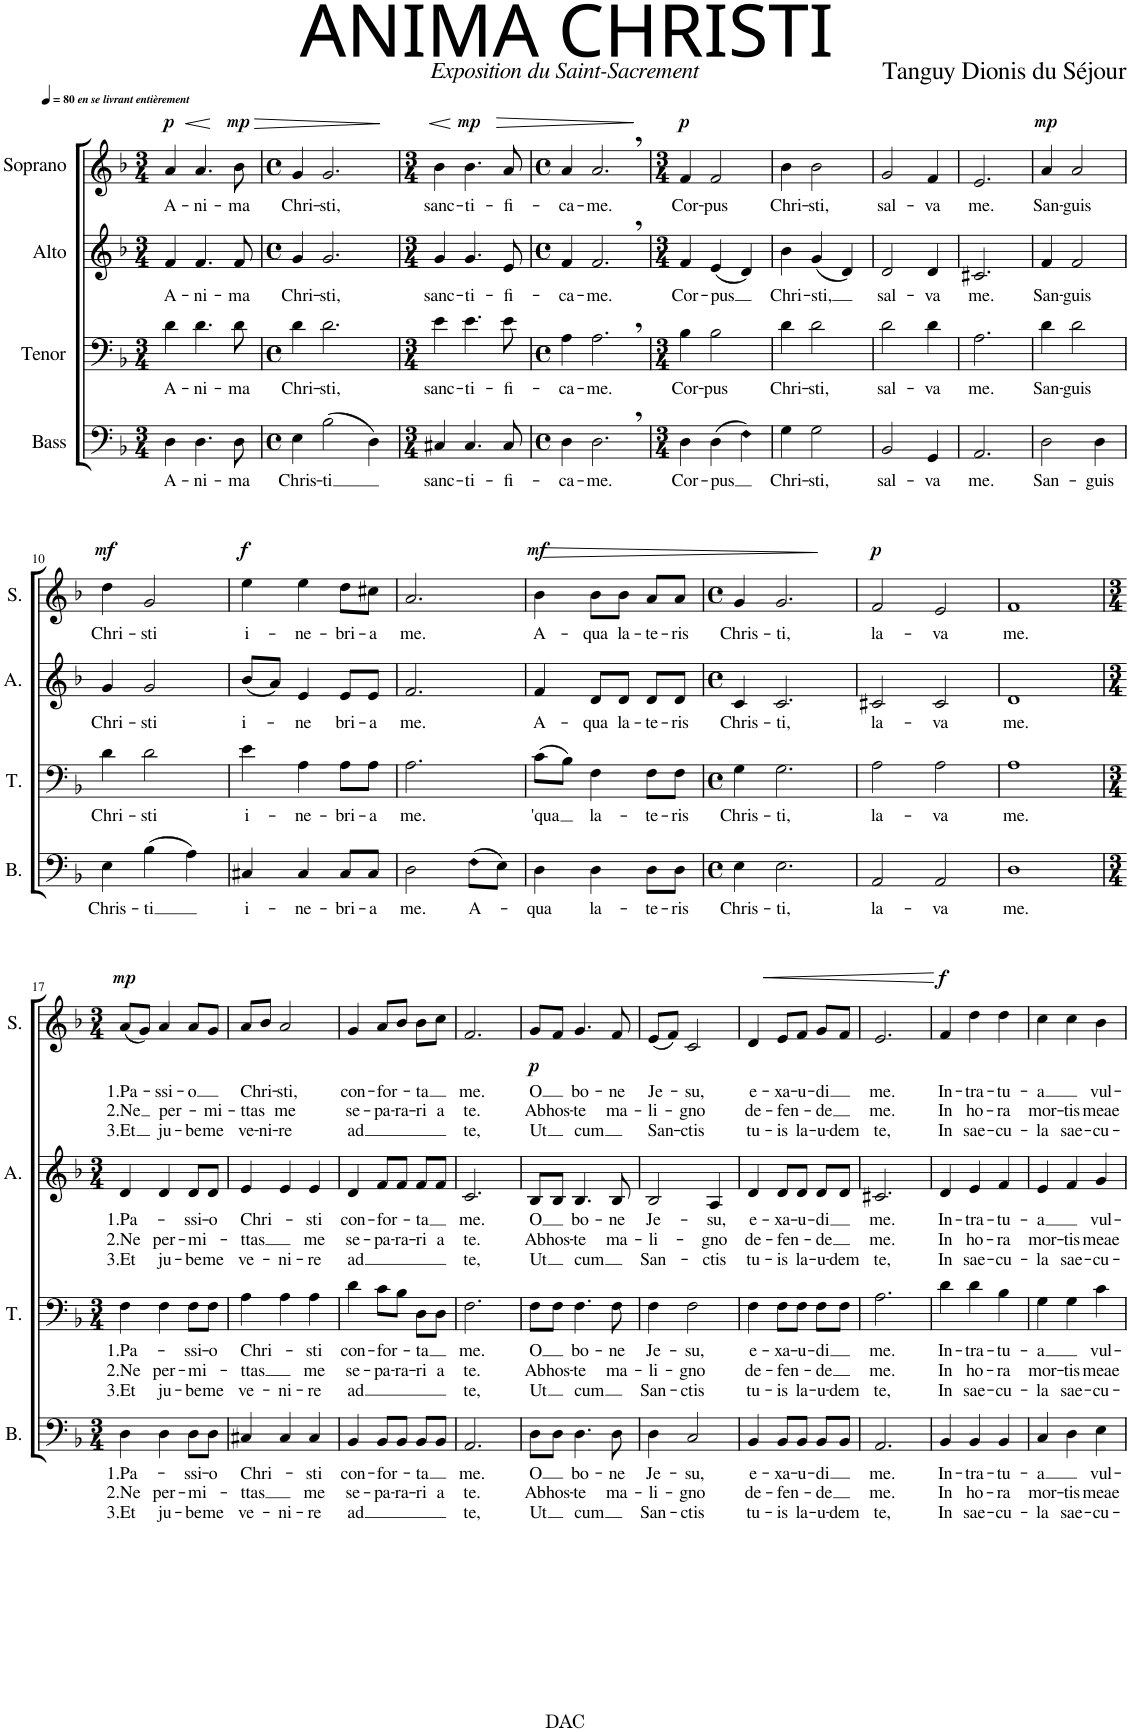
**kern	**text	**text	**text	**kern	**text	**text	**text	**kern	**text	**text	**text	**kern	**text	**text	**text	**dynam
*part4	*part4	*part4	*part4	*part3	*part3	*part3	*part3	*part2	*part2	*part2	*part2	*part1	*part1	*part1	*part1	*part1
*staff4	*staff4	*staff4	*staff4	*staff3	*staff3	*staff3	*staff3	*staff2	*staff2	*staff2	*staff2	*staff1	*staff1	*staff1	*staff1	*staff1
*I"Bass	*	*	*	*I"Tenor	*	*	*	*I"Alto	*	*	*	*I"Soprano	*	*	*	*
*I'B.	*	*	*	*I'T.	*	*	*	*I'A.	*	*	*	*I'S.	*	*	*	*
*clefF4	*	*	*	*clefF4	*	*	*	*clefG2	*	*	*	*clefG2	*	*	*	*
*k[b-]	*	*	*	*k[b-]	*	*	*	*k[b-]	*	*	*	*k[b-]	*	*	*	*
*M3/4	*	*	*	*M3/4	*	*	*	*M3/4	*	*	*	*M3/4	*	*	*	*
*MM80	*	*	*	*MM80	*	*	*	*MM80	*	*	*	*MM80	*	*	*	*
=1	=1	=1	=1	=1	=1	=1	=1	=1	=1	=1	=1	=1	=1	=1	=1	=1
!	!	!	!	!	!	!	!	!	!	!	!	!LO:TX:a:i:t=en se livrant entièrement	!	!	!	!
!	!LO:LY:b	!	!	!	!LO:LY:b	!	!	!	!LO:LY:b	!	!	!	!LO:LY:b	!	!	!LO:DY:a
4D\	A-	.	.	4d\	A-	.	.	4f/	A-	.	.	4a/	A-	.	.	p
!	!LO:LY:b	!	!	!	!LO:LY:b	!	!	!	!LO:LY:b	!	!	!	!LO:LY:b	!	!	!LO:HP:b
4.D\	-ni-	.	.	4.d\	-ni-	.	.	4.f/	-ni-	.	.	4.a/	-ni-	.	.	<
!	!LO:LY:b	!	!	!	!LO:LY:b	!	!	!	!LO:LY:b	!	!	!	!LO:LY:b	!	!	!LO:DY:a
8D\	-ma	.	.	8d\	-ma	.	.	8f/	-ma	.	.	8b-\	-ma	.	.	mp
.	.	.	.	.	.	.	.	.	.	.	.	.	.	.	.	[
=2	=2	=2	=2	=2	=2	=2	=2	=2	=2	=2	=2	=2	=2	=2	=2	=2
*M4/4	*	*	*	*M4/4	*	*	*	*M4/4	*	*	*	*M4/4	*	*	*	*
*met(c)	*	*	*	*met(c)	*	*	*	*met(c)	*	*	*	*met(c)	*	*	*	*
!	!LO:LY:b	!	!	!	!LO:LY:b	!	!	!	!LO:LY:b	!	!	!	!LO:LY:b	!	!	!LO:HP:b
4E\	Chris-	.	.	4d\	Chri-	.	.	4g/	Chri-	.	.	4g/	Chri-	.	.	>
!	!LO:LY:b	!	!	!	!LO:LY:b	!	!	!	!LO:LY:b	!	!	!	!LO:LY:b	!	!	!
(2B-\	-ti	.	.	2.d\	-sti,	.	.	2.g/	-sti,	.	.	2.g/	-sti,	.	.	.
4D\)	.	.	.	.	.	.	.	.	.	.	.	.	.	.	.	.
.	.	.	.	.	.	.	.	.	.	.	.	.	.	.	.	]
=3	=3	=3	=3	=3	=3	=3	=3	=3	=3	=3	=3	=3	=3	=3	=3	=3
*M3/4	*	*	*	*M3/4	*	*	*	*M3/4	*	*	*	*M3/4	*	*	*	*
!	!LO:LY:b	!	!	!	!LO:LY:b	!	!	!	!LO:LY:b	!	!	!	!LO:LY:b	!	!	!LO:HP:b
4C#X/	sanc-	.	.	4e\	sanc-	.	.	4g/	sanc-	.	.	4b-\	sanc-	.	.	<
!	!LO:LY:b	!	!	!	!LO:LY:b	!	!	!	!LO:LY:b	!	!	!	!LO:LY:b	!	!	!LO:DY:a
4.C#/	-ti-	.	.	4.e\	-ti-	.	.	4.g/	-ti-	.	.	4.b-\	-ti-	.	.	mp
!	!LO:LY:b	!	!	!	!LO:LY:b	!	!	!	!LO:LY:b	!	!	!	!LO:LY:b	!	!	!LO:HP:b
8C#/	-fi-	.	.	8e\	-fi-	.	.	8e/	-fi-	.	.	8a/	-fi-	.	.	>
.	.	.	.	.	.	.	.	.	.	.	.	.	.	.	.	[ ]
=4	=4	=4	=4	=4	=4	=4	=4	=4	=4	=4	=4	=4	=4	=4	=4	=4
*M4/4	*	*	*	*M4/4	*	*	*	*M4/4	*	*	*	*M4/4	*	*	*	*
*met(c)	*	*	*	*met(c)	*	*	*	*met(c)	*	*	*	*met(c)	*	*	*	*
!	!LO:LY:b	!	!	!	!LO:LY:b	!	!	!	!LO:LY:b	!	!	!	!LO:LY:b	!	!	!
4D\	-ca-	.	.	4A\	-ca-	.	.	4f/	-ca-	.	.	4a/	-ca-	.	.	.
!	!LO:LY:b	!	!	!	!LO:LY:b	!	!	!	!LO:LY:b	!	!	!	!LO:LY:b	!	!	!
2.D,\	-me.	.	.	2.A,\	-me.	.	.	2.f,/	-me.	.	.	2.a,/	-me.	.	.	.
=5	=5	=5	=5	=5	=5	=5	=5	=5	=5	=5	=5	=5	=5	=5	=5	=5
*M3/4	*	*	*	*M3/4	*	*	*	*M3/4	*	*	*	*M3/4	*	*	*	*
!	!LO:LY:b	!	!	!	!LO:LY:b	!	!	!	!LO:LY:b	!	!	!	!LO:LY:b	!	!	!LO:DY:a
4D\	Cor-	.	.	4B-\	Cor-	.	.	4f/	Cor-	.	.	4f/	Cor-	.	.	p
!	!LO:LY:b	!	!	!	!LO:LY:b	!	!	!	!LO:LY:b	!	!	!	!LO:LY:b	!	!	!
(4D\	-pus	.	.	2B-\	-pus	.	.	(4e/	-pus	.	.	2f/	-pus	.	.	.
!LO:N:head=diamond	!	!	!	!	!	!	!	!	!	!	!	!	!	!	!	!
4F\)	.	.	.	.	.	.	.	4d/)	.	.	.	.	.	.	.	.
=6	=6	=6	=6	=6	=6	=6	=6	=6	=6	=6	=6	=6	=6	=6	=6	=6
!	!LO:LY:b	!	!	!	!LO:LY:b	!	!	!	!LO:LY:b	!	!	!	!LO:LY:b	!	!	!
4G\	Chri-	.	.	4d\	Chri-	.	.	4b-\	Chri-	.	.	4b-\	Chri-	.	.	.
!	!LO:LY:b	!	!	!	!LO:LY:b	!	!	!	!LO:LY:b	!	!	!	!LO:LY:b	!	!	!
2G\	-sti,	.	.	2d\	-sti,	.	.	(4g/	-sti,	.	.	2b-\	-sti,	.	.	.
.	.	.	.	.	.	.	.	4d/)	.	.	.	.	.	.	.	.
=7	=7	=7	=7	=7	=7	=7	=7	=7	=7	=7	=7	=7	=7	=7	=7	=7
!	!LO:LY:b	!	!	!	!LO:LY:b	!	!	!	!LO:LY:b	!	!	!	!LO:LY:b	!	!	!
2BB-/	sal-	.	.	2d\	sal-	.	.	2d/	sal-	.	.	2g/	sal-	.	.	.
!	!LO:LY:b	!	!	!	!LO:LY:b	!	!	!	!LO:LY:b	!	!	!	!LO:LY:b	!	!	!
4GG/	-va	.	.	4d\	-va	.	.	4d/	-va	.	.	4f/	-va	.	.	.
=8	=8	=8	=8	=8	=8	=8	=8	=8	=8	=8	=8	=8	=8	=8	=8	=8
!	!LO:LY:b	!	!	!	!LO:LY:b	!	!	!	!LO:LY:b	!	!	!	!LO:LY:b	!	!	!
2.AA/	me.	.	.	2.A\	me.	.	.	2.c#X/	me.	.	.	2.e/	me.	.	.	.
=9	=9	=9	=9	=9	=9	=9	=9	=9	=9	=9	=9	=9	=9	=9	=9	=9
!	!LO:LY:b	!	!	!	!LO:LY:b	!	!	!	!LO:LY:b	!	!	!	!LO:LY:b	!	!	!LO:DY:a
2D\	San-	.	.	4d\	San-	.	.	4f/	San-	.	.	4a/	San-	.	.	mp
!	!	!	!	!	!LO:LY:b	!	!	!	!LO:LY:b	!	!	!	!LO:LY:b	!	!	!
.	.	.	.	2d\	-guis	.	.	2f/	-guis	.	.	2a/	-guis	.	.	.
!	!LO:LY:b	!	!	!	!	!	!	!	!	!	!	!	!	!	!	!
4D\	-guis	.	.	.	.	.	.	.	.	.	.	.	.	.	.	.
!!LO:LB:g=z
=10	=10	=10	=10	=10	=10	=10	=10	=10	=10	=10	=10	=10	=10	=10	=10	=10
!	!LO:LY:b	!	!	!	!LO:LY:b	!	!	!	!LO:LY:b	!	!	!	!LO:LY:b	!	!	!LO:DY:a
4E\	Chris-	.	.	4d\	Chri-	.	.	4g/	Chri-	.	.	4dd\	Chri-	.	.	mf
!	!LO:LY:b	!	!	!	!LO:LY:b	!	!	!	!LO:LY:b	!	!	!	!LO:LY:b	!	!	!
(4B-\	-ti	.	.	2d\	-sti	.	.	2g/	-sti	.	.	2g/	-sti	.	.	.
4A\)	.	.	.	.	.	.	.	.	.	.	.	.	.	.	.	.
=11	=11	=11	=11	=11	=11	=11	=11	=11	=11	=11	=11	=11	=11	=11	=11	=11
!	!LO:LY:b	!	!	!	!LO:LY:b	!	!	!	!LO:LY:b	!	!	!	!LO:LY:b	!	!	!LO:DY:a
4C#X/	i-	.	.	4e\	i-	.	.	(8b-/L	i-	.	.	4ee\	i-	.	.	f
.	.	.	.	.	.	.	.	8a/J)	.	.	.	.	.	.	.	.
!	!LO:LY:b	!	!	!	!LO:LY:b	!	!	!	!LO:LY:b	!	!	!	!LO:LY:b	!	!	!
4C#/	-ne-	.	.	4A\	-ne-	.	.	4e/	-ne	.	.	4ee\	-ne-	.	.	.
!	!LO:LY:b	!	!	!	!LO:LY:b	!	!	!	!LO:LY:b	!	!	!	!LO:LY:b	!	!	!
8C#/L	-bri-	.	.	8A\L	-bri-	.	.	8e/L	bri-	.	.	8dd\L	-bri-	.	.	.
!	!LO:LY:b	!	!	!	!LO:LY:b	!	!	!	!LO:LY:b	!	!	!	!LO:LY:b	!	!	!
8C#/J	-a	.	.	8A\J	-a	.	.	8e/J	-a	.	.	8cc#X\J	-a	.	.	.
=12	=12	=12	=12	=12	=12	=12	=12	=12	=12	=12	=12	=12	=12	=12	=12	=12
!	!LO:LY:b	!	!	!	!LO:LY:b	!	!	!	!LO:LY:b	!	!	!	!LO:LY:b	!	!	!
2D\	me.	.	.	2.A\	me.	.	.	2.f/	me.	.	.	2.a/	me.	.	.	.
!LO:N:head=diamond	!LO:LY:b	!	!	!	!	!	!	!	!	!	!	!	!	!	!	!
(8F\L	A-	.	.	.	.	.	.	.	.	.	.	.	.	.	.	.
8E\J)	.	.	.	.	.	.	.	.	.	.	.	.	.	.	.	.
=13	=13	=13	=13	=13	=13	=13	=13	=13	=13	=13	=13	=13	=13	=13	=13	=13
!	!LO:LY:b	!	!	!	!LO:LY:b	!	!	!	!LO:LY:b	!	!	!	!LO:LY:b	!	!	!LO:DY:a
4D\	-qua	.	.	(8c\L	-'qua	.	.	4f/	A-	.	.	4b-\	A-	.	.	mf
.	.	.	.	8B-\J)	.	.	.	.	.	.	.	.	.	.	.	.
!	!LO:LY:b	!	!	!	!LO:LY:b	!	!	!	!LO:LY:b	!	!	!	!LO:LY:b	!	!	!LO:HP:b
4D\	la-	.	.	4F\	la-	.	.	8d/L	-qua	.	.	8b-\L	-qua	.	.	>
!	!	!	!	!	!	!	!	!	!LO:LY:b	!	!	!	!LO:LY:b	!	!	!
.	.	.	.	.	.	.	.	8d/J	la-	.	.	8b-\J	la-	.	.	.
!	!LO:LY:b	!	!	!	!LO:LY:b	!	!	!	!LO:LY:b	!	!	!	!LO:LY:b	!	!	!
8D\L	-te-	.	.	8F\L	-te-	.	.	8d/L	-te-	.	.	8a/L	-te-	.	.	.
!	!LO:LY:b	!	!	!	!LO:LY:b	!	!	!	!LO:LY:b	!	!	!	!LO:LY:b	!	!	!
8D\J	-ris	.	.	8F\J	-ris	.	.	8d/J	-ris	.	.	8a/J	-ris	.	.	.
.	.	.	.	.	.	.	.	.	.	.	.	.	.	.	.	]
=14	=14	=14	=14	=14	=14	=14	=14	=14	=14	=14	=14	=14	=14	=14	=14	=14
*M4/4	*	*	*	*M4/4	*	*	*	*M4/4	*	*	*	*M4/4	*	*	*	*
*met(c)	*	*	*	*met(c)	*	*	*	*met(c)	*	*	*	*met(c)	*	*	*	*
!	!LO:LY:b	!	!	!	!LO:LY:b	!	!	!	!LO:LY:b	!	!	!	!LO:LY:b	!	!	!
4E\	Chris-	.	.	4G\	Chris-	.	.	4c/	Chris-	.	.	4g/	Chris-	.	.	.
!	!LO:LY:b	!	!	!	!LO:LY:b	!	!	!	!LO:LY:b	!	!	!	!LO:LY:b	!	!	!
2.E\	-ti,	.	.	2.G\	-ti,	.	.	2.c/	-ti,	.	.	2.g/	-ti,	.	.	.
=15	=15	=15	=15	=15	=15	=15	=15	=15	=15	=15	=15	=15	=15	=15	=15	=15
!	!LO:LY:b	!	!	!	!LO:LY:b	!	!	!	!LO:LY:b	!	!	!	!LO:LY:b	!	!	!LO:DY:a
2AA/	la-	.	.	2A\	la-	.	.	2c#X/	la-	.	.	2f/	la-	.	.	p
!	!LO:LY:b	!	!	!	!LO:LY:b	!	!	!	!LO:LY:b	!	!	!	!LO:LY:b	!	!	!
2AA/	-va	.	.	2A\	-va	.	.	2c#/	-va	.	.	2e/	-va	.	.	.
=16	=16	=16	=16	=16	=16	=16	=16	=16	=16	=16	=16	=16	=16	=16	=16	=16
!	!LO:LY:b	!	!	!	!LO:LY:b	!	!	!	!LO:LY:b	!	!	!	!LO:LY:b	!	!	!
1D	me.	.	.	1A	me.	.	.	1d	me.	.	.	1f	me.	.	.	.
!!LO:LB:g=z
=17	=17	=17	=17	=17	=17	=17	=17	=17	=17	=17	=17	=17	=17	=17	=17	=17
*M3/4	*	*	*	*M3/4	*	*	*	*M3/4	*	*	*	*M3/4	*	*	*	*
!	!LO:LY:b	!LO:LY:b	!LO:LY:b	!	!LO:LY:b	!LO:LY:b	!LO:LY:b	!	!LO:LY:b	!LO:LY:b	!LO:LY:b	!	!LO:LY:b	!LO:LY:b	!LO:LY:b	!LO:DY:a
4D\	1.Pa-	2.Ne	3.Et	4F\	1.Pa-	2.Ne	3.Et	4d/	1.Pa-	2.Ne	3.Et	(8a/L	1.Pa-	2.Ne	3.Et	mp
.	.	.	.	.	.	.	.	.	.	.	.	8g/J)	.	.	.	.
!	!	!LO:LY:b	!LO:LY:b	!	!	!LO:LY:b	!LO:LY:b	!	!	!LO:LY:b	!LO:LY:b	!	!LO:LY:b	!LO:LY:b	!LO:LY:b	!
4D\	.	per-	ju-	4F\	.	per-	ju-	4d/	.	per-	ju-	4a/	-ssi-	per-	ju-	.
!	!LO:LY:b	!LO:LY:b	!LO:LY:b	!	!LO:LY:b	!LO:LY:b	!LO:LY:b	!	!LO:LY:b	!LO:LY:b	!LO:LY:b	!	!LO:LY:b	!	!LO:LY:b	!
8D\L	-ssi-	-mi-	-be	8F\L	-ssi-	-mi-	-be	8d/L	-ssi-	-mi-	-be	8a/L	-o	.	-be	.
!	!LO:LY:b	!	!LO:LY:b	!	!LO:LY:b	!	!LO:LY:b	!	!LO:LY:b	!	!LO:LY:b	!	!	!LO:LY:b	!LO:LY:b	!
8D\J	-o	.	me	8F\J	-o	.	me	8d/J	-o	.	me	8g/J	.	-mi-	me	.
=18	=18	=18	=18	=18	=18	=18	=18	=18	=18	=18	=18	=18	=18	=18	=18	=18
!	!LO:LY:b	!LO:LY:b	!LO:LY:b	!	!LO:LY:b	!LO:LY:b	!LO:LY:b	!	!LO:LY:b	!LO:LY:b	!LO:LY:b	!	!LO:LY:b	!LO:LY:b	!LO:LY:b	!
4C#X/	Chri-	-ttas	ve-	4A\	Chri-	-ttas	ve-	4e/	Chri-	-ttas	ve-	8a/L	Chri-	-ttas	ve-	.
!	!	!	!	!	!	!	!	!	!	!	!	!	!	!	!LO:LY:b	!
.	.	.	.	.	.	.	.	.	.	.	.	8b-/J	.	.	-ni-	.
!	!	!	!LO:LY:b	!	!	!	!LO:LY:b	!	!	!	!LO:LY:b	!	!LO:LY:b	!LO:LY:b	!LO:LY:b	!
4C#/	.	.	-ni-	4A\	.	.	-ni-	4e/	.	.	-ni-	2a/	-sti,	me	-re	.
!	!LO:LY:b	!LO:LY:b	!LO:LY:b	!	!LO:LY:b	!LO:LY:b	!LO:LY:b	!	!LO:LY:b	!LO:LY:b	!LO:LY:b	!	!	!	!	!
4C#/	-sti	me	-re	4A\	-sti	me	-re	4e/	-sti	me	-re	.	.	.	.	.
=19	=19	=19	=19	=19	=19	=19	=19	=19	=19	=19	=19	=19	=19	=19	=19	=19
!	!LO:LY:b	!LO:LY:b	!LO:LY:b	!	!LO:LY:b	!LO:LY:b	!LO:LY:b	!	!LO:LY:b	!LO:LY:b	!LO:LY:b	!	!LO:LY:b	!LO:LY:b	!LO:LY:b	!
4BB-/	con-	se-	ad	4d\	con-	se-	ad	4d/	con-	se-	ad	4g/	con-	se-	ad	.
!	!LO:LY:b	!LO:LY:b	!	!	!LO:LY:b	!LO:LY:b	!	!	!LO:LY:b	!LO:LY:b	!	!	!LO:LY:b	!LO:LY:b	!	!
8BB-/L	-for-	-pa-	.	8c\L	-for-	-pa-	.	8f/L	-for-	-pa-	.	8a/L	-for-	-pa-	.	.
!	!	!LO:LY:b	!	!	!	!LO:LY:b	!	!	!	!LO:LY:b	!	!	!	!LO:LY:b	!	!
8BB-/J	.	-ra-	.	8B-\J	.	-ra-	.	8f/J	.	-ra-	.	8b-/J	.	-ra-	.	.
!	!LO:LY:b	!LO:LY:b	!	!	!LO:LY:b	!LO:LY:b	!	!	!LO:LY:b	!LO:LY:b	!	!	!LO:LY:b	!LO:LY:b	!	!
8BB-/L	-ta	-ri	.	8D\L	-ta	-ri	.	8f/L	-ta	-ri	.	8b-\L	-ta	-ri	.	.
!	!	!LO:LY:b	!	!	!	!LO:LY:b	!	!	!	!LO:LY:b	!	!	!	!LO:LY:b	!	!
8BB-/J	.	a	.	8D\J	.	a	.	8f/J	.	a	.	8cc\J	.	a	.	.
=20	=20	=20	=20	=20	=20	=20	=20	=20	=20	=20	=20	=20	=20	=20	=20	=20
!	!LO:LY:b	!LO:LY:b	!LO:LY:b	!	!LO:LY:b	!LO:LY:b	!LO:LY:b	!	!LO:LY:b	!LO:LY:b	!LO:LY:b	!	!LO:LY:b	!LO:LY:b	!LO:LY:b	!
2.AA/	me.	te.	te,	2.F\	me.	te.	te,	2.c/	me.	te.	te,	2.f/	me.	te.	te,	.
=21	=21	=21	=21	=21	=21	=21	=21	=21	=21	=21	=21	=21	=21	=21	=21	=21
!	!LO:LY:b	!LO:LY:b	!LO:LY:b	!	!LO:LY:b	!LO:LY:b	!LO:LY:b	!	!LO:LY:b	!LO:LY:b	!LO:LY:b	!	!LO:LY:b	!LO:LY:b	!LO:LY:b	!LO:DY:b
8D\L	O	Ab	Ut	8F\L	O	Ab	Ut	8B-/L	O	Ab	Ut	8g/L	O	Ab	Ut	p
!	!	!LO:LY:b	!	!	!	!LO:LY:b	!	!	!	!LO:LY:b	!	!	!	!LO:LY:b	!	!
8D\J	.	hos-	.	8F\J	.	hos-	.	8B-/J	.	hos-	.	8f/J	.	hos-	.	.
!	!LO:LY:b	!LO:LY:b	!LO:LY:b	!	!LO:LY:b	!LO:LY:b	!LO:LY:b	!	!LO:LY:b	!LO:LY:b	!LO:LY:b	!	!LO:LY:b	!LO:LY:b	!LO:LY:b	!
4.D\	bo-	-te	cum	4.F\	bo-	-te	cum	4.B-/	bo-	-te	cum	4.g/	bo-	-te	cum	.
!	!LO:LY:b	!LO:LY:b	!	!	!LO:LY:b	!LO:LY:b	!	!	!LO:LY:b	!LO:LY:b	!	!	!LO:LY:b	!LO:LY:b	!	!
8D\	-ne	ma-	.	8F\	-ne	ma-	.	8B-/	-ne	ma-	.	8f/	-ne	ma-	.	.
=22	=22	=22	=22	=22	=22	=22	=22	=22	=22	=22	=22	=22	=22	=22	=22	=22
!	!LO:LY:b	!LO:LY:b	!LO:LY:b	!	!LO:LY:b	!LO:LY:b	!LO:LY:b	!	!LO:LY:b	!LO:LY:b	!LO:LY:b	!	!LO:LY:b	!LO:LY:b	!LO:LY:b	!
4D\	Je-	-li-	San-	4F\	Je-	-li-	San-	2B-/	Je-	li-	San-	(8e/L	Je-	-li-	San-	.
.	.	.	.	.	.	.	.	.	.	.	.	8f/J)	.	.	.	.
!	!LO:LY:b	!LO:LY:b	!LO:LY:b	!	!LO:LY:b	!LO:LY:b	!LO:LY:b	!	!	!	!	!	!LO:LY:b	!LO:LY:b	!LO:LY:b	!
2C/	-su,	-gno	-ctis	2F\	-su,	-gno	-ctis	.	.	.	.	2c/	-su,	-gno	-ctis	.
!	!	!	!	!	!	!	!	!	!LO:LY:b	!LO:LY:b	!LO:LY:b	!	!	!	!	!
.	.	.	.	.	.	.	.	4A/	-su,	-gno	-ctis	.	.	.	.	.
=23	=23	=23	=23	=23	=23	=23	=23	=23	=23	=23	=23	=23	=23	=23	=23	=23
!	!LO:LY:b	!LO:LY:b	!LO:LY:b	!	!LO:LY:b	!LO:LY:b	!LO:LY:b	!	!LO:LY:b	!LO:LY:b	!LO:LY:b	!	!LO:LY:b	!LO:LY:b	!LO:LY:b	!
4BB-/	e-	de-	tu-	4F\	e-	de-	tu-	4d/	e-	de-	tu-	4d/	e-	de-	tu-	.
!	!LO:LY:b	!LO:LY:b	!LO:LY:b	!	!LO:LY:b	!LO:LY:b	!LO:LY:b	!	!LO:LY:b	!LO:LY:b	!LO:LY:b	!	!LO:LY:b	!LO:LY:b	!LO:LY:b	!LO:HP:b
8BB-/L	-xa-	-fen-	-is	8F\L	-xa-	-fen-	-is	8d/L	-xa-	-fen-	-is	8e/L	-xa-	-fen-	-is	<
!	!LO:LY:b	!	!LO:LY:b	!	!LO:LY:b	!	!LO:LY:b	!	!LO:LY:b	!	!LO:LY:b	!	!LO:LY:b	!	!LO:LY:b	!
8BB-/J	-u-	.	la-	8F\J	-u-	.	la-	8d/J	-u-	.	la-	8f/J	-u-	.	la-	.
!	!LO:LY:b	!LO:LY:b	!LO:LY:b	!	!LO:LY:b	!LO:LY:b	!LO:LY:b	!	!LO:LY:b	!LO:LY:b	!LO:LY:b	!	!LO:LY:b	!LO:LY:b	!LO:LY:b	!
8BB-/L	-di	-de	-u-	8F\L	-di	-de	-u-	8d/L	-di	-de	-u-	8g/L	-di	-de	-u-	.
!	!	!	!LO:LY:b	!	!	!	!LO:LY:b	!	!	!	!LO:LY:b	!	!	!	!LO:LY:b	!
8BB-/J	.	.	-dem	8F\J	.	.	-dem	8d/J	.	.	-dem	8f/J	.	.	-dem	.
.	.	.	.	.	.	.	.	.	.	.	.	.	.	.	.	[
=24	=24	=24	=24	=24	=24	=24	=24	=24	=24	=24	=24	=24	=24	=24	=24	=24
!	!LO:LY:b	!LO:LY:b	!LO:LY:b	!	!LO:LY:b	!LO:LY:b	!LO:LY:b	!	!LO:LY:b	!LO:LY:b	!LO:LY:b	!	!LO:LY:b	!LO:LY:b	!LO:LY:b	!
2.AA/	me.	me.	te,	2.A\	me.	me.	te,	2.c#X/	me.	me.	te,	2.e/	me.	me.	te,	.
=25	=25	=25	=25	=25	=25	=25	=25	=25	=25	=25	=25	=25	=25	=25	=25	=25
!	!LO:LY:b	!LO:LY:b	!LO:LY:b	!	!LO:LY:b	!LO:LY:b	!LO:LY:b	!	!LO:LY:b	!LO:LY:b	!LO:LY:b	!	!LO:LY:b	!LO:LY:b	!LO:LY:b	!LO:DY:a
4BB-/	In-	In	In	4d\	In-	In	In	4d/	In-	In	In	4f/	In-	In	In	f
!	!LO:LY:b	!LO:LY:b	!LO:LY:b	!	!LO:LY:b	!LO:LY:b	!LO:LY:b	!	!LO:LY:b	!LO:LY:b	!LO:LY:b	!	!LO:LY:b	!LO:LY:b	!LO:LY:b	!
4BB-/	-tra-	ho-	sae-	4d\	-tra-	ho-	sae-	4e/	-tra-	ho-	sae-	4dd\	-tra-	ho-	sae-	.
!	!LO:LY:b	!LO:LY:b	!LO:LY:b	!	!LO:LY:b	!LO:LY:b	!LO:LY:b	!	!LO:LY:b	!LO:LY:b	!LO:LY:b	!	!LO:LY:b	!LO:LY:b	!LO:LY:b	!
4BB-/	-tu-	-ra	-cu-	4B-\	-tu-	-ra	-cu-	4f/	-tu-	-ra	-cu-	4dd\	-tu-	-ra	-cu-	.
=26	=26	=26	=26	=26	=26	=26	=26	=26	=26	=26	=26	=26	=26	=26	=26	=26
!	!LO:LY:b	!LO:LY:b	!LO:LY:b	!	!LO:LY:b	!LO:LY:b	!LO:LY:b	!	!LO:LY:b	!LO:LY:b	!LO:LY:b	!	!LO:LY:b	!LO:LY:b	!LO:LY:b	!
4C/	-a	mor-	-la	4G\	-a	mor-	-la	4e/	-a	mor-	-la	4cc\	-a	mor-	-la	.
!	!	!LO:LY:b	!LO:LY:b	!	!	!LO:LY:b	!LO:LY:b	!	!	!LO:LY:b	!LO:LY:b	!	!	!LO:LY:b	!LO:LY:b	!
4D\	.	-tis	sae-	4G\	.	-tis	sae-	4f/	.	-tis	sae-	4cc\	.	-tis	sae-	.
!	!LO:LY:b	!LO:LY:b	!LO:LY:b	!	!LO:LY:b	!LO:LY:b	!LO:LY:b	!	!LO:LY:b	!LO:LY:b	!LO:LY:b	!	!LO:LY:b	!LO:LY:b	!LO:LY:b	!
4E\	vul-	meae	-cu-	4c\	vul-	meae	-cu-	4g/	vul-	meae	-cu-	4b-\	vul-	meae	-cu-	.
=	=	=	=	=	=	=	=	=	=	=	=	=	=	=	=	=
*-	*-	*-	*-	*-	*-	*-	*-	*-	*-	*-	*-	*-	*-	*-	*-	*-
